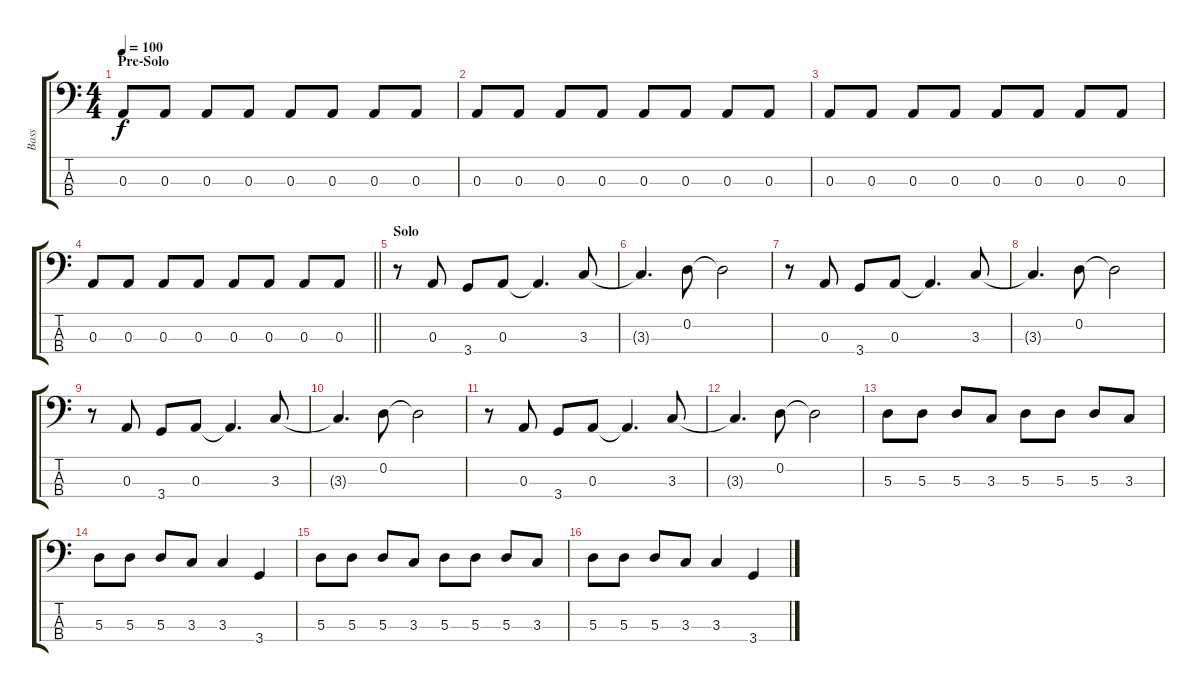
\track ("Bass" "Bass") {instrument electricbassfinger}
\staff {score tabs}
\tuning (G2 D2 A1 E1) {hide}
\ts (4 4)
\section ("" "Pre-Solo")
\tempo 100
\clef f4
\ks c
0.3.8{dy f} 0.3.8 0.3.8 0.3.8 0.3.8 0.3.8 0.3.8 0.3.8 |
0.3.8 0.3.8 0.3.8 0.3.8 0.3.8 0.3.8 0.3.8 0.3.8 |
0.3.8 0.3.8 0.3.8 0.3.8 0.3.8 0.3.8 0.3.8 0.3.8 |
\barLineRight lightlight
0.3.8 0.3.8 0.3.8 0.3.8 0.3.8 0.3.8 0.3.8 0.3.8 |
\section ("" "Solo")
r.8 0.3.8 3.4.8 0.3.8 0.3{t}.4{d} 3.3.8 |
3.3{t}.4{d} 0.2.8 0.2{t}.2 |
r.8 0.3.8 3.4.8 0.3.8 0.3{t}.4{d} 3.3.8 |
3.3{t}.4{d} 0.2.8 0.2{t}.2 |
r.8 0.3.8 3.4.8 0.3.8 0.3{t}.4{d} 3.3.8 |
3.3{t}.4{d} 0.2.8 0.2{t}.2 |
r.8 0.3.8 3.4.8 0.3.8 0.3{t}.4{d} 3.3.8 |
3.3{t}.4{d} 0.2.8 0.2{t}.2 |
5.3.8 5.3.8 5.3.8 3.3.8 5.3.8 5.3.8 5.3.8 3.3.8 |
5.3.8 5.3.8 5.3.8 3.3.8 3.3.4 3.4.4 |
5.3.8 5.3.8 5.3.8 3.3.8 5.3.8 5.3.8 5.3.8 3.3.8 |
5.3.8 5.3.8 5.3.8 3.3.8 3.3.4 3.4.4
